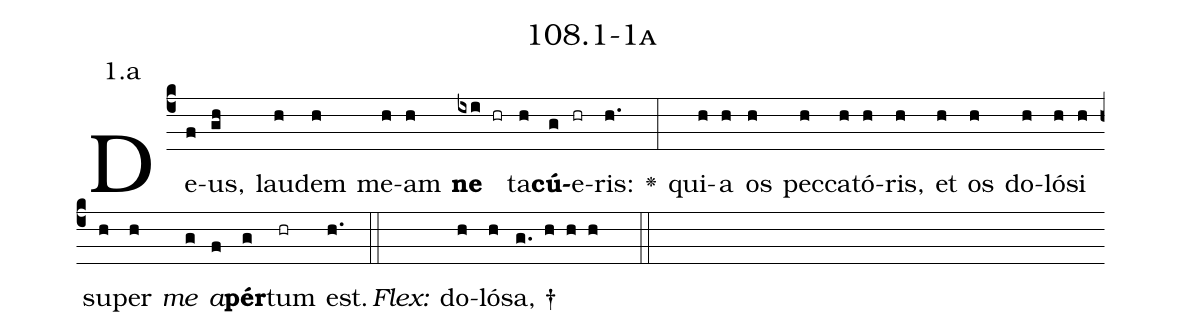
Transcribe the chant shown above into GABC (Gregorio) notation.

name: 108.1-1a;
annotation: 1.a;
%%
(c4)De(f)us,(gh) lau(h)dem(h) me(h)am(h) <b>ne</b>(ixi hr) ta(h)<b>cú</b>(g)e(hr)ris:(h.) <v>\greheightstar</v>(:) qui(h)a(h) os(h) pec(h)ca(h)tó(h)ris,(h) et(h) os(h) do(h)ló(h)si(h) su(h)per(h) <i>me</i>(g) <i>a</i>(f)<b>pér</b>(g)tum(hr) est.(h.) (::)
<i>Flex:</i>()  do(h)ló(h)sa, †(g. h h h  ::)

%E(h) u(h) o(g) u(f) a(g) e.(h.) (::)
